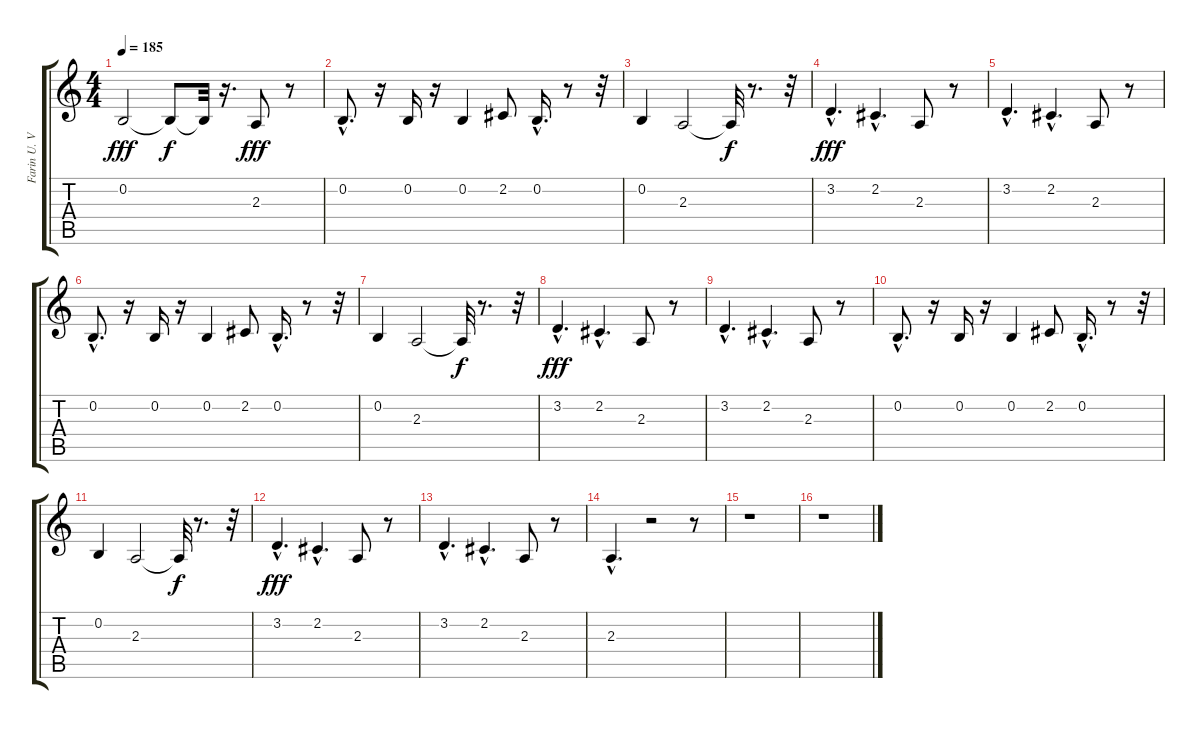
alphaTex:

\track ("Farin U. Voice" "Farin U. V") {instrument altosax}
\staff {score tabs}
\tuning (E4 B3 G3 D3 A2 E2) {hide}
\ts (4 4)
\tempo 185
\clef g2
\ks c
0.2.2{dy fff} 0.2{t}.8{dy f} 0.2{t}.32 r.16{d} 2.3.8{dy fff} r.8 |
0.2{hac}.8{d} r.16 0.2.16 r.16 0.2.4 2.2.8 0.2{hac}.16{d} r.8 r.32 |
0.2.4 2.3.2 2.3{t}.32{dy f} r.8{d} r.32 |
3.2{hac}.4{d dy fff} 2.2{hac}.4{d} 2.3.8 r.8 |
3.2{hac}.4{d} 2.2{hac}.4{d} 2.3.8 r.8 |
0.2{hac}.8{d} r.16 0.2.16 r.16 0.2.4 2.2.8 0.2{hac}.16{d} r.8 r.32 |
0.2.4 2.3.2 2.3{t}.32{dy f} r.8{d} r.32 |
3.2{hac}.4{d dy fff} 2.2{hac}.4{d} 2.3.8 r.8 |
3.2{hac}.4{d} 2.2{hac}.4{d} 2.3.8 r.8 |
0.2{hac}.8{d} r.16 0.2.16 r.16 0.2.4 2.2.8 0.2{hac}.16{d} r.8 r.32 |
0.2.4 2.3.2 2.3{t}.32{dy f} r.8{d} r.32 |
3.2{hac}.4{d dy fff} 2.2{hac}.4{d} 2.3.8 r.8 |
3.2{hac}.4{d} 2.2{hac}.4{d} 2.3.8 r.8 |
2.3{hac}.4{d} r.2 r.8 |
r.1 |
r.1
